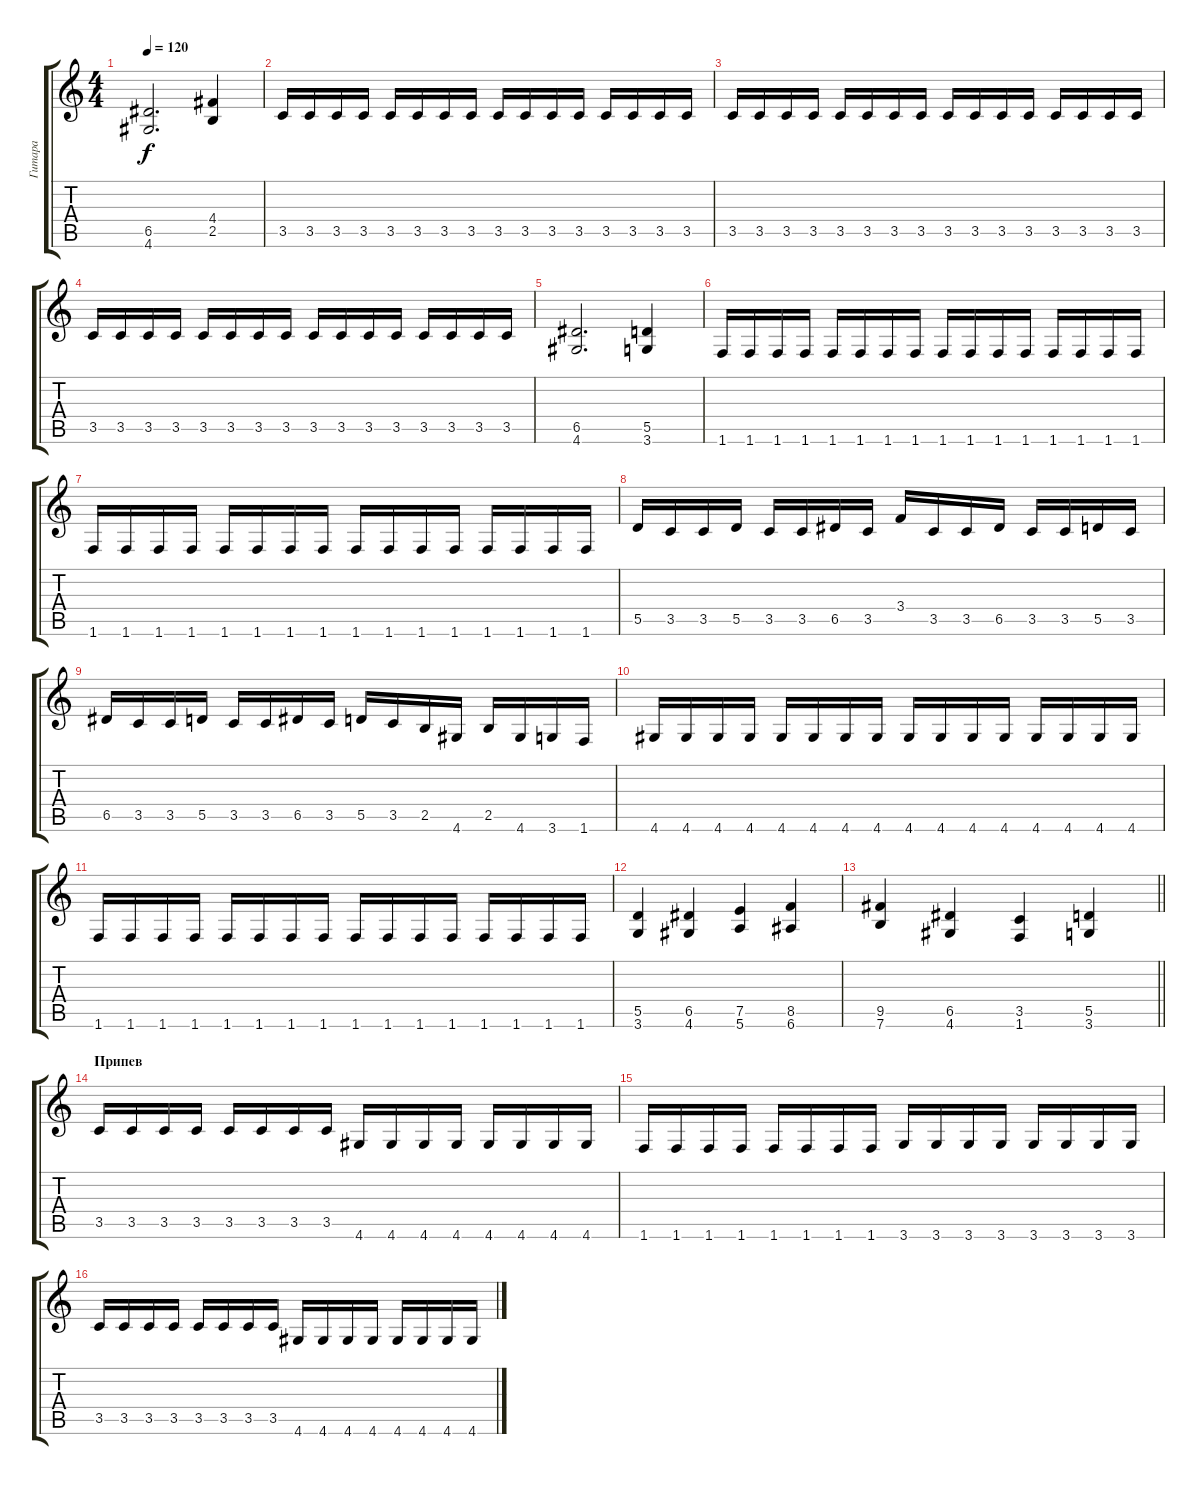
\track ("Гитара" "Гитара") {instrument distortionguitar}
\staff {score tabs}
\tuning (E4 B3 G3 D3 A2 E2) {hide}
\ts (4 4)
\tempo 120
\clef g2
\ks c
(6.5 4.6).2{d dy f} (4.4 2.5).4 |
3.5.16 3.5.16 3.5.16 3.5.16 3.5.16 3.5.16 3.5.16 3.5.16 3.5.16 3.5.16 3.5.16 3.5.16 3.5.16 3.5.16 3.5.16 3.5.16 |
3.5.16 3.5.16 3.5.16 3.5.16 3.5.16 3.5.16 3.5.16 3.5.16 3.5.16 3.5.16 3.5.16 3.5.16 3.5.16 3.5.16 3.5.16 3.5.16 |
3.5.16 3.5.16 3.5.16 3.5.16 3.5.16 3.5.16 3.5.16 3.5.16 3.5.16 3.5.16 3.5.16 3.5.16 3.5.16 3.5.16 3.5.16 3.5.16 |
(6.5 4.6).2{d} (5.5 3.6).4 |
1.6.16 1.6.16 1.6.16 1.6.16 1.6.16 1.6.16 1.6.16 1.6.16 1.6.16 1.6.16 1.6.16 1.6.16 1.6.16 1.6.16 1.6.16 1.6.16 |
1.6.16 1.6.16 1.6.16 1.6.16 1.6.16 1.6.16 1.6.16 1.6.16 1.6.16 1.6.16 1.6.16 1.6.16 1.6.16 1.6.16 1.6.16 1.6.16 |
5.5.16 3.5.16 3.5.16 5.5.16 3.5.16 3.5.16 6.5.16 3.5.16 3.4.16 3.5.16 3.5.16 6.5.16 3.5.16 3.5.16 5.5.16 3.5.16 |
6.5.16 3.5.16 3.5.16 5.5.16 3.5.16 3.5.16 6.5.16 3.5.16 5.5.16 3.5.16 2.5.16 4.6.16 2.5.16 4.6.16 3.6.16 1.6.16 |
4.6.16 4.6.16 4.6.16 4.6.16 4.6.16 4.6.16 4.6.16 4.6.16 4.6.16 4.6.16 4.6.16 4.6.16 4.6.16 4.6.16 4.6.16 4.6.16 |
1.6.16 1.6.16 1.6.16 1.6.16 1.6.16 1.6.16 1.6.16 1.6.16 1.6.16 1.6.16 1.6.16 1.6.16 1.6.16 1.6.16 1.6.16 1.6.16 |
(5.5 3.6).4 (6.5 4.6).4 (7.5 5.6).4 (8.5 6.6).4 |
\barLineRight lightlight
(9.5 7.6).4 (6.5 4.6).4 (3.5 1.6).4 (5.5 3.6).4 |
\section ("" "Припев")
3.5.16 3.5.16 3.5.16 3.5.16 3.5.16 3.5.16 3.5.16 3.5.16 4.6.16 4.6.16 4.6.16 4.6.16 4.6.16 4.6.16 4.6.16 4.6.16 |
1.6.16 1.6.16 1.6.16 1.6.16 1.6.16 1.6.16 1.6.16 1.6.16 3.6.16 3.6.16 3.6.16 3.6.16 3.6.16 3.6.16 3.6.16 3.6.16 |
3.5.16 3.5.16 3.5.16 3.5.16 3.5.16 3.5.16 3.5.16 3.5.16 4.6.16 4.6.16 4.6.16 4.6.16 4.6.16 4.6.16 4.6.16 4.6.16
